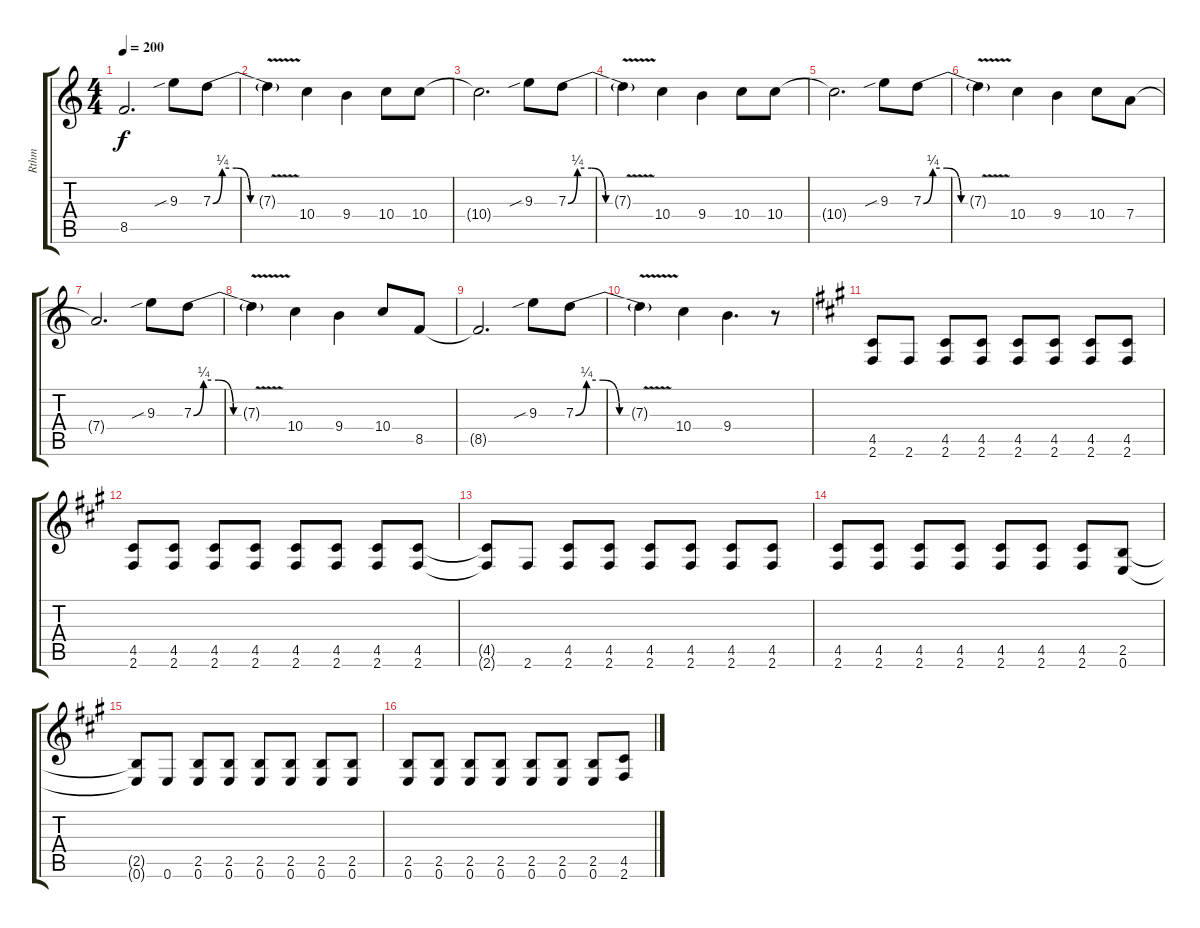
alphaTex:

\track ("Rthm" "Rthm") {instrument distortionguitar}
\staff {score tabs}
\tuning (E4 B3 G3 D3 A2 E2) {hide}
\ts (4 4)
\tempo 200
\clef g2
\ks c
8.5{t}.2{d dy f} 9.3{sib}.8 7.3{be (custom 0 0 10 1 25 1 40 0 60 0)}.8 |
7.3{v t}.4 10.4.4 9.4.4 10.4.8 10.4.8 |
10.4{t}.2{d} 9.3{sib}.8 7.3{be (custom 0 0 10 1 25 1 40 0 60 0)}.8 |
7.3{v t}.4 10.4.4 9.4.4 10.4.8 10.4.8 |
10.4{t}.2{d} 9.3{sib}.8 7.3{be (custom 0 0 10 1 25 1 40 0 60 0)}.8 |
7.3{v t}.4 10.4.4 9.4.4 10.4.8 7.4.8 |
7.4{t}.2{d} 9.3{sib}.8 7.3{be (custom 0 0 10 1 25 1 40 0 60 0)}.8 |
7.3{v t}.4 10.4.4 9.4.4 10.4.8 8.5.8 |
8.5{t}.2{d} 9.3{sib}.8 7.3{be (custom 0 0 10 1 25 1 40 0 60 0)}.8 |
7.3{v t}.4 10.4.4 9.4.4{d} r.8 |
\ks a
(4.5 2.6).8 2.6.8 (4.5 2.6).8 (4.5 2.6).8 (4.5 2.6).8 (4.5 2.6).8 (4.5 2.6).8 (4.5 2.6).8 |
(4.5 2.6).8 (4.5 2.6).8 (4.5 2.6).8 (4.5 2.6).8 (4.5 2.6).8 (4.5 2.6).8 (4.5 2.6).8 (4.5 2.6).8 |
(4.5{t} 2.6{t}).8 2.6.8 (4.5 2.6).8 (4.5 2.6).8 (4.5 2.6).8 (4.5 2.6).8 (4.5 2.6).8 (4.5 2.6).8 |
(4.5 2.6).8 (4.5 2.6).8 (4.5 2.6).8 (4.5 2.6).8 (4.5 2.6).8 (4.5 2.6).8 (4.5 2.6).8 (2.5 0.6).8 |
(2.5{t} 0.6{t}).8 0.6.8 (2.5 0.6).8 (2.5 0.6).8 (2.5 0.6).8 (2.5 0.6).8 (2.5 0.6).8 (2.5 0.6).8 |
(2.5 0.6).8 (2.5 0.6).8 (2.5 0.6).8 (2.5 0.6).8 (2.5 0.6).8 (2.5 0.6).8 (2.5 0.6).8 (4.5 2.6).8
